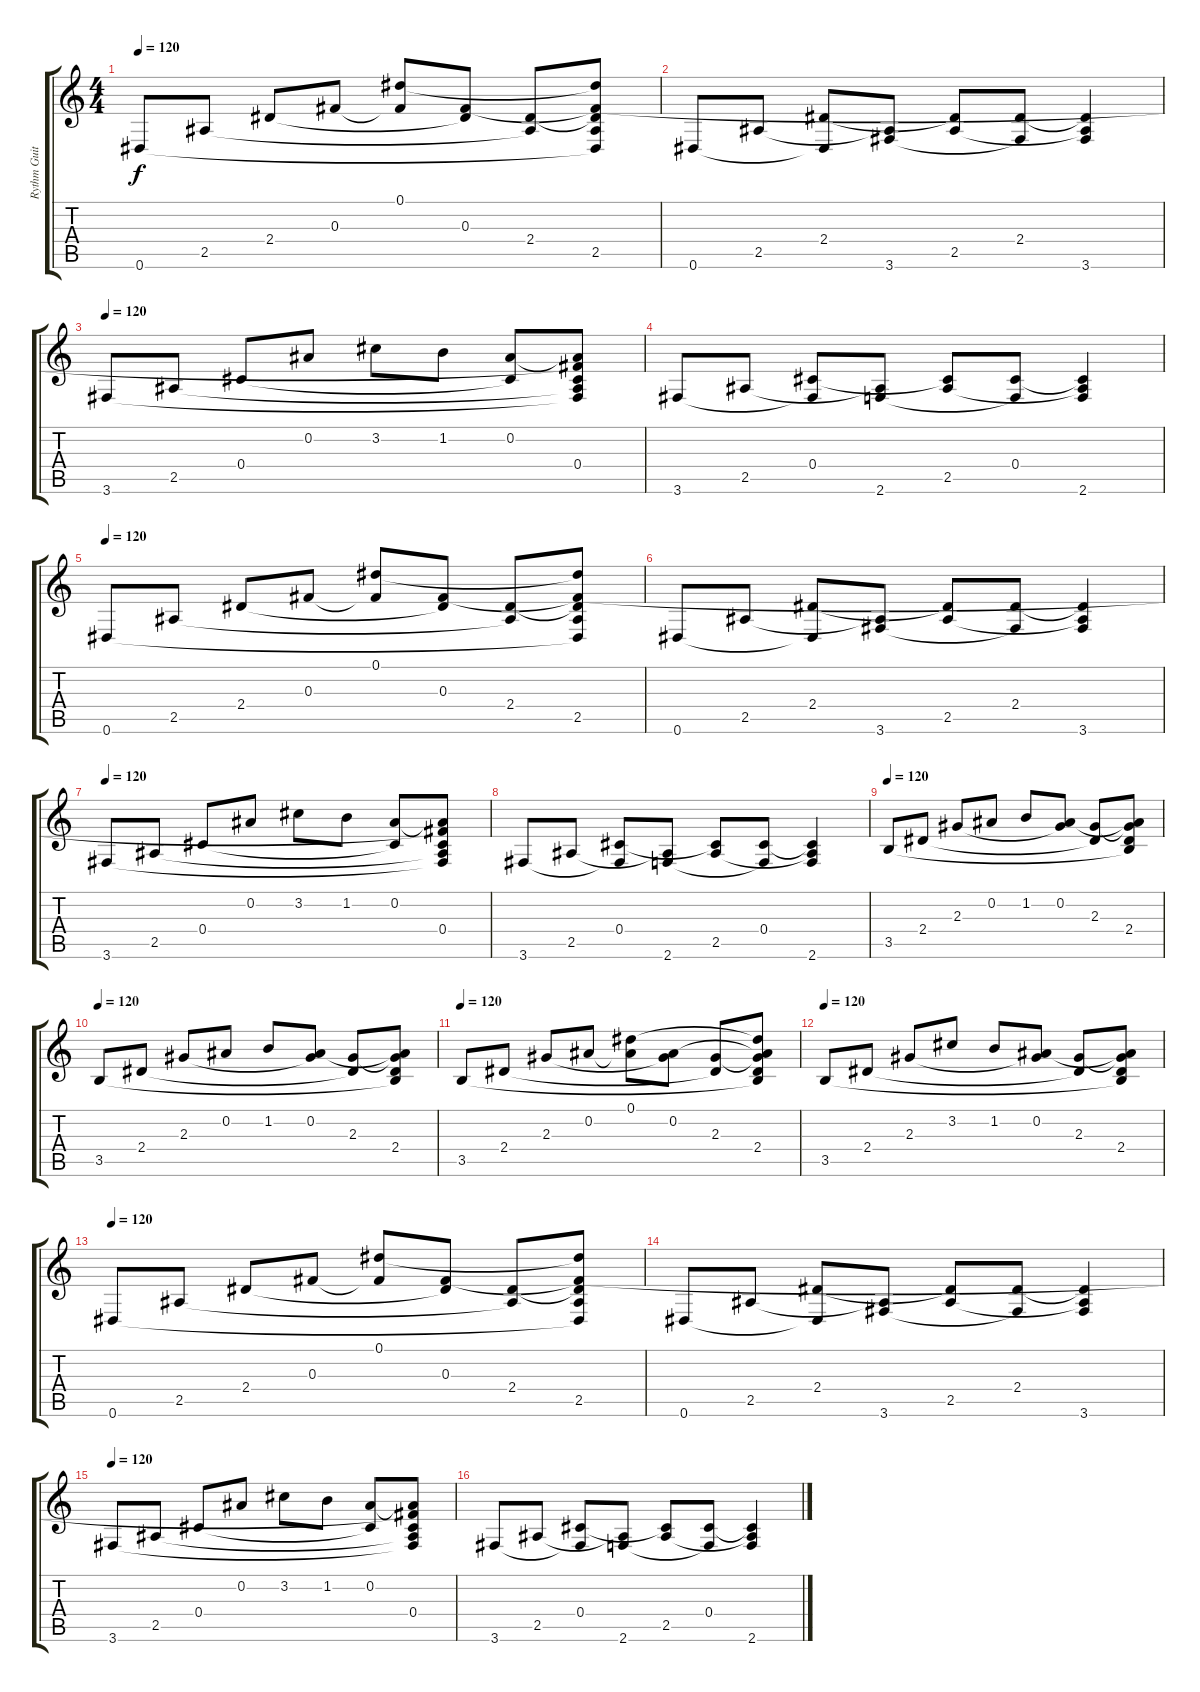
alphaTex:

\track ("Rythm Guitar" "Rythm Guit") {instrument overdrivenguitar}
\staff {score tabs}
\tuning (Eb4 Bb3 Gb3 Db3 Ab2 Eb2) {hide}
\ts (4 4)
\tempo 120
\clef g2
\ks c
0.6.8{dy f instrument acousticguitarsteel} 2.5.8 2.4.8 0.3.8 (0.1 0.3{t}).8 (0.3 2.4{t}).8 (2.4 2.5{t}).8 (0.1{t} 0.3{t} 2.4{t} 2.5 0.6{t}).8 |
0.6.8 2.5.8 (2.4 0.6{t}).8 (2.5{t} 3.6).8 (2.4{t} 2.5).8 (2.4 3.6{t}).8 (2.4{t} 2.5{t} 3.6).4 |
\tempo 120
3.6.8{instrument acousticguitarsteel} 2.5.8 0.4.8 0.2.8 3.2.8 1.2.8 (0.2 0.4{t}).8 (0.2{t} 0.3{t} 0.4 2.5{t} 3.6{t}).8 |
3.6.8 2.5.8 (0.4 3.6{t}).8 (2.5{t} 2.6).8 (0.4{t} 2.5).8 (0.4 2.6{t}).8 (0.4{t} 2.5{t} 2.6).4 |
\tempo 120
0.6.8{instrument acousticguitarsteel} 2.5.8 2.4.8 0.3.8 (0.1 0.3{t}).8 (0.3 2.4{t}).8 (2.4 2.5{t}).8 (0.1{t} 0.3{t} 2.4{t} 2.5 0.6{t}).8 |
0.6.8 2.5.8 (2.4 0.6{t}).8 (2.5{t} 3.6).8 (2.4{t} 2.5).8 (2.4 3.6{t}).8 (2.4{t} 2.5{t} 3.6).4 |
\tempo 120
3.6.8{instrument acousticguitarsteel} 2.5.8 0.4.8 0.2.8 3.2.8 1.2.8 (0.2 0.4{t}).8 (0.2{t} 0.3{t} 0.4 2.5{t} 3.6{t}).8 |
3.6.8 2.5.8 (0.4 3.6{t}).8 (2.5{t} 2.6).8 (0.4{t} 2.5).8 (0.4 2.6{t}).8 (0.4{t} 2.5{t} 2.6).4 |
\tempo 120
3.5.8{volume 8 instrument acousticguitarsteel} 2.4.8 2.3.8 0.2.8 1.2.8 (0.2 2.3{t}).8 (2.3 2.4{t}).8 (0.2{t} 2.3{t} 2.4 3.5{t}).8 |
\tempo 120
3.5.8{volume 8 instrument acousticguitarsteel} 2.4.8 2.3.8 0.2.8 1.2.8 (0.2 2.3{t}).8 (2.3 2.4{t}).8 (0.2{t} 2.3{t} 2.4 3.5{t}).8 |
\tempo 120
3.5.8{volume 8 instrument acousticguitarsteel} 2.4.8 2.3.8 0.2.8 (0.1 0.2{t}).8 (0.2 2.3{t}).8 (2.3 2.4{t}).8 (0.1{t} 0.2{t} 2.3{t} 2.4 3.5{t}).8 |
\tempo 120
3.5.8{volume 8 instrument acousticguitarsteel} 2.4.8 2.3.8 3.2.8 1.2.8 (0.2 2.3{t}).8 (2.3 2.4{t}).8 (0.2{t} 2.3{t} 2.4 3.5{t}).8 |
\tempo 120
0.6.8{instrument acousticguitarsteel} 2.5.8 2.4.8 0.3.8 (0.1 0.3{t}).8 (0.3 2.4{t}).8 (2.4 2.5{t}).8 (0.1{t} 0.3{t} 2.4{t} 2.5 0.6{t}).8 |
0.6.8 2.5.8 (2.4 0.6{t}).8 (2.5{t} 3.6).8 (2.4{t} 2.5).8 (2.4 3.6{t}).8 (2.4{t} 2.5{t} 3.6).4 |
\tempo 120
3.6.8{instrument acousticguitarsteel} 2.5.8 0.4.8 0.2.8 3.2.8 1.2.8 (0.2 0.4{t}).8 (0.2{t} 0.3{t} 0.4 2.5{t} 3.6{t}).8 |
3.6.8 2.5.8 (0.4 3.6{t}).8 (2.5{t} 2.6).8 (0.4{t} 2.5).8 (0.4 2.6{t}).8 (0.4{t} 2.5{t} 2.6).4
